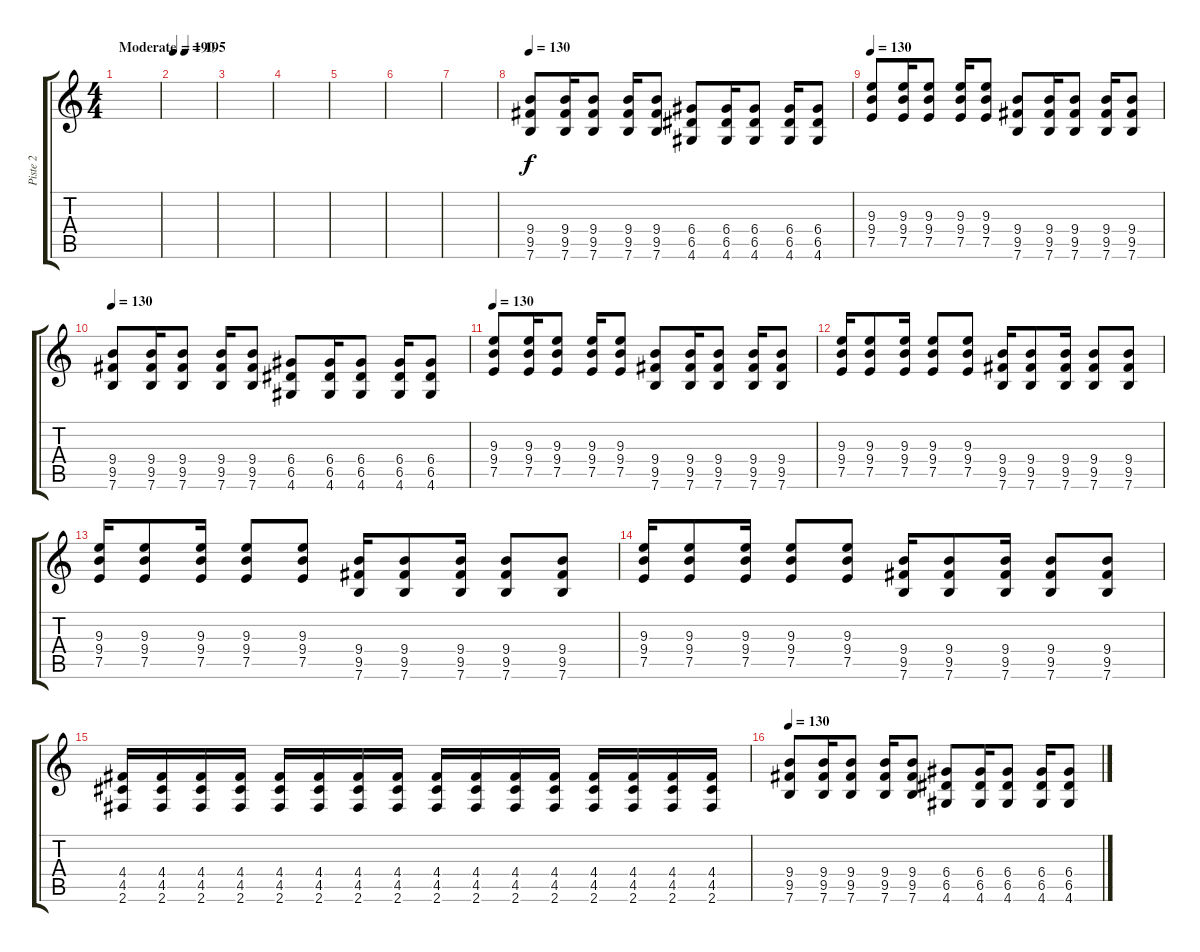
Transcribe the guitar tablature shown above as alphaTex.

\track ("Piste 2" "Piste 2") {instrument overdrivenguitar}
\staff {score tabs}
\tuning (E4 B3 G3 D3 A2 E2) {hide}
\ts (4 4)
\tempo (195 "Moderate")
\clef g2
\ks c
|
\tempo 190
|
|
|
|
|
|
\tempo 130
(9.4 9.5 7.6).8 (9.4 9.5 7.6).16 (9.4 9.5 7.6).8 (9.4 9.5 7.6).16 (9.4 9.5 7.6).8 (6.4 6.5 4.6).8 (6.4 6.5 4.6).16 (6.4 6.5 4.6).8 (6.4 6.5 4.6).16 (6.4 6.5 4.6).8 |
\tempo 130
(9.3 9.4 7.5).8 (9.3 9.4 7.5).16 (9.3 9.4 7.5).8 (9.3 9.4 7.5).16 (9.3 9.4 7.5).8 (9.4 9.5 7.6).8 (9.4 9.5 7.6).16 (9.4 9.5 7.6).8 (9.4 9.5 7.6).16 (9.4 9.5 7.6).8 |
\tempo 130
(9.4 9.5 7.6).8 (9.4 9.5 7.6).16 (9.4 9.5 7.6).8 (9.4 9.5 7.6).16 (9.4 9.5 7.6).8 (6.4 6.5 4.6).8 (6.4 6.5 4.6).16 (6.4 6.5 4.6).8 (6.4 6.5 4.6).16 (6.4 6.5 4.6).8 |
\tempo 130
(9.3 9.4 7.5).8 (9.3 9.4 7.5).16 (9.3 9.4 7.5).8 (9.3 9.4 7.5).16 (9.3 9.4 7.5).8 (9.4 9.5 7.6).8 (9.4 9.5 7.6).16 (9.4 9.5 7.6).8 (9.4 9.5 7.6).16 (9.4 9.5 7.6).8 |
(9.3 9.4 7.5).16 (9.3 9.4 7.5).8 (9.3 9.4 7.5).16 (9.3 9.4 7.5).8 (9.3 9.4 7.5).8 (9.4 9.5 7.6).16 (9.4 9.5 7.6).8 (9.4 9.5 7.6).16 (9.4 9.5 7.6).8 (9.4 9.5 7.6).8 |
(9.3 9.4 7.5).16 (9.3 9.4 7.5).8 (9.3 9.4 7.5).16 (9.3 9.4 7.5).8 (9.3 9.4 7.5).8 (9.4 9.5 7.6).16 (9.4 9.5 7.6).8 (9.4 9.5 7.6).16 (9.4 9.5 7.6).8 (9.4 9.5 7.6).8 |
(9.3 9.4 7.5).16 (9.3 9.4 7.5).8 (9.3 9.4 7.5).16 (9.3 9.4 7.5).8 (9.3 9.4 7.5).8 (9.4 9.5 7.6).16 (9.4 9.5 7.6).8 (9.4 9.5 7.6).16 (9.4 9.5 7.6).8 (9.4 9.5 7.6).8 |
(4.4 4.5 2.6).16 (4.4 4.5 2.6).16 (4.4 4.5 2.6).16 (4.4 4.5 2.6).16 (4.4 4.5 2.6).16 (4.4 4.5 2.6).16 (4.4 4.5 2.6).16 (4.4 4.5 2.6).16 (4.4 4.5 2.6).16 (4.4 4.5 2.6).16 (4.4 4.5 2.6).16 (4.4 4.5 2.6).16 (4.4 4.5 2.6).16 (4.4 4.5 2.6).16 (4.4 4.5 2.6).16 (4.4 4.5 2.6).16 |
\tempo 130
(9.4 9.5 7.6).8 (9.4 9.5 7.6).16 (9.4 9.5 7.6).8 (9.4 9.5 7.6).16 (9.4 9.5 7.6).8 (6.4 6.5 4.6).8 (6.4 6.5 4.6).16 (6.4 6.5 4.6).8 (6.4 6.5 4.6).16 (6.4 6.5 4.6).8
